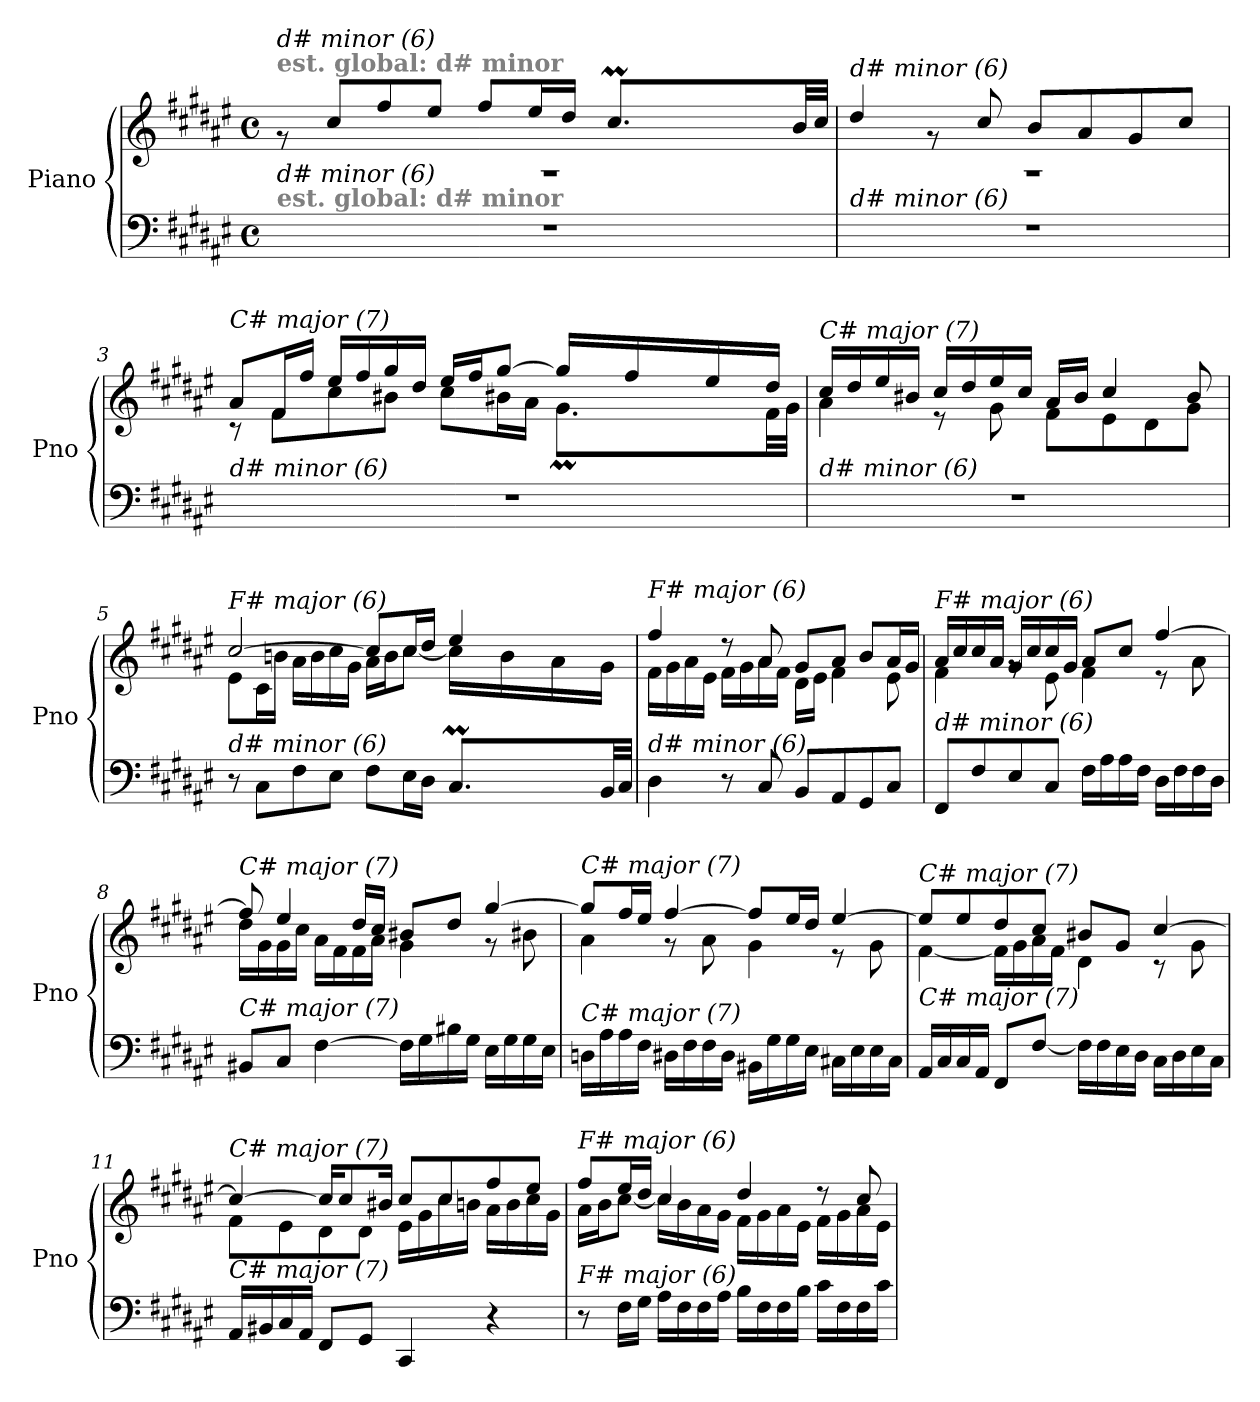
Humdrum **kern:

**kern	**kern
*part1	*part1
*staff2	*staff1
*I"Piano	*
*I'Pno	*
*clefF4	*clefG2
*k[f#c#g#d#a#e#]	*k[f#c#g#d#a#e#]
*M4/4	*M4/4
*met(c)	*met(c)
=1	=1
*^	*^
*	*	*	*^
!	!	!LO:TX:a:B:color=#808080:t=est. global&colon; d# minor	!	!
!	!	!LO:TX:i:t=d# minor (6)	!	!
!LO:TX:a:B:color=#808080:t=est. global&colon; d# minor	!	!	!	!
!LO:TX:i:t=d# minor (6)	!	!	!	!
2.ryy	1r	1rA	2.ryy	8r
.	.	.	.	8cc#/L
.	.	.	.	8ff#/
.	.	.	.	8ee#/J
.	.	.	.	8ff#/L
.	.	.	.	16ee#/L
.	.	.	.	16dd#/JJ
*	*	*	*Xtuplet	*
8.ryy	.	.	128%3dd#yy	8.cc#M/L
.	.	.	128%3cc#yy	.
.	.	.	128%3dd#yy	.
.	.	.	128%3cc#yy	.
.	.	.	128%3dd#yy	.
.	.	.	128%3cc#yy	.
.	.	.	128%3dd#yy	.
.	.	.	128%3cc#yy	.
16ryy	.	.	16ryy	32b/LL
.	.	.	.	32cc#/JJJ
*v	*v	*	*	*
=2	=2	=2	=2
!	!LO:TX:i:t=d# minor (6)	!	!
!LO:TX:i:t=d# minor (6)	!	!	!
*	*	*v	*v
1r	1rA	4dd#/
.	.	8rg
.	.	8cc#/
.	.	8b/L
.	.	8a#/
.	.	8g#/
.	.	8cc#/J
!!LO:LB:g=z
=3	=3	=3
*^	*	*^
!	!	!LO:TX:i:t=C# major (7)	!	!
!LO:TX:i:t=d# minor (6)	!	!	!	!
2.ryy	1r	8a#/L	8r	2.ryy
.	.	16f#/L	8f#\L	.
.	.	16ff#/JJ	.	.
.	.	16ee#/LL	8cc#\	.
.	.	16ff#/	.	.
.	.	16gg#/	8b#X\J	.
.	.	16dd#/JJ	.	.
.	.	16ee#/LL	8cc#\L	.
.	.	16ff#/J	.	.
.	.	[8gg#/J	16b#X\L	.
.	.	.	16a#\JJ	.
8.ryy	.	16gg#/LL]	8.g#M\L	128%3a#yy
.	.	.	.	128%3g#yy
.	.	.	.	128%3a#yy
.	.	16ff#/	.	.
.	.	.	.	128%3g#yy
.	.	.	.	128%3a#yy
.	.	.	.	128%3g#yy
.	.	16ee#/	.	.
.	.	.	.	128%3a#yy
.	.	.	.	128%3g#yy
16ryy	.	16dd#/JJ	32f#\LL	16ryy
.	.	.	32g#\JJJ	.
*v	*v	*	*	*
*	*	*v	*v
!!LO:LB:g=z
=4	=4	=4
!	!LO:TX:i:t=C# major (7)	!
!LO:TX:i:t=d# minor (6)	!	!
1r	16cc#/LL	4a#\
.	16dd#/	.
.	16ee#/	.
.	16b#X/JJ	.
.	16cc#/LL	8r
.	16dd#/	.
.	16ee#/	8g#\
.	16cc#/JJ	.
.	16a#/LL	8f#\L
.	16b#/JJ	.
.	4cc#/	8e#\
.	.	8d#\
.	8b#/	8g#\J
=5	=5	=5
*^	*	*^
!	!	!LO:TX:i:t=F# major (6)	!	!
!LO:TX:i:t=d# minor (6)	!	!	!	!
8r	2.ryy	[2cc#/	8e#\L	2.ryy
8C#\L	.	.	16c#\L	.
.	.	.	16bn\JJ	.
8F#\	.	.	16a#\LL	.
.	.	.	16b\	.
8E#\J	.	.	16cc#\	.
.	.	.	16g#\JJ	.
8F#\L	.	8cc#/L]	16a#\LL	.
.	.	.	16b\J	.
16E#\L	.	16cc#/L	[8cc#\J	.
16D#\JJ	.	16dd#/JJ	.	.
*	*Xtuplet	*	*	*
8.C#M/L	128%3D#yy	4ee#/	16cc#\LL]	8.ryy
.	128%3C#yy	.	.	.
.	128%3D#yy	.	.	.
.	.	.	16b\	.
.	128%3C#yy	.	.	.
.	128%3D#yy	.	.	.
.	128%3C#yy	.	.	.
.	.	.	16a#\	.
.	128%3D#yy	.	.	.
.	128%3C#yy	.	.	.
32BB/LL	16ryy	.	16g#\JJ	16ryy
32C#/JJJ	.	.	.	.
*v	*v	*	*	*
*	*	*v	*v
!!LO:LB:g=z
=6	=6	=6
!	!LO:TX:i:t=F# major (6)	!
!LO:TX:i:t=d# minor (6)	!	!
4D#\	4ff#/	16f#\LL
.	.	16g#\
.	.	16a#\
.	.	16e#\JJ
8r	8r	16f#\LL
.	.	16g#\
8C#/	8a#/	16a#\
.	.	16f#\JJ
8BB/L	8g#/L	16d#\LL
.	.	16e#\JJ
8AA#/	8a#/J	4f#\
8GG#/	8b/L	.
8C#/J	16a#/L	8e#\
.	16g#/JJ	.
!!LO:LB:g=z	!!
=7	=7	=7
!	!LO:TX:i:t=F# major (6)	!
!LO:TX:i:t=d# minor (6)	!	!
8FF#/L	16a#/LL	4f#\
.	16cc#/	.
8F#/	16cc#/	.
.	16a#/JJ	.
8E#/	16g#/LL	8rg
.	16cc#/	.
8C#/J	16cc#/	8e#\
.	16g#/JJ	.
16F#\LL	8a#/L	4f#\
16A#\	.	.
16A#\	8cc#/J	.
16F#\JJ	.	.
16D#\LL	[4ff#/	8r
16F#\	.	.
16F#\	.	8a#\
16D#\JJ	.	.
=8	=8	=8
!	!LO:TX:i:t=C# major (7)	!
!LO:TX:i:t=C# major (7)	!	!
8BB#X/L	8ff#/]	16dd#\LL
.	.	16g#\
8C#/J	4ee#/	16g#\
.	.	16cc#\JJ
[4F#\	.	16a#\LL
.	.	16f#\
.	16dd#/LL	16f#\
.	16cc#/JJ	16a#\JJ
16F#\LL]	8b#X/L	4g#\
16G#\	.	.
16B#X\	8dd#/J	.
16G#\JJ	.	.
16E#\LL	[4gg#/	8r
16G#\	.	.
16G#\	.	8b#X\
16E#\JJ	.	.
!!LO:PB:g=z	!!
=9	=9	=9
!	!LO:TX:i:t=C# major (7)	!
!LO:TX:i:t=C# major (7)	!	!
16Dni\LL	8gg#/L]	4a#\
16A#\	.	.
16A#\	16ff#/L	.
16F#\JJ	16ee#/JJ	.
16D#\LL	[4ff#/	8r
16F#\	.	.
16F#\	.	8a#\
16D#\JJ	.	.
16BB#X\LL	8ff#/L]	4g#\
16G#\	.	.
16G#\	16ee#/L	.
16E#\JJ	16dd#/JJ	.
16C#X\LL	[4ee#/	8r
16E#\	.	.
16E#\	.	8g#\
16C#\JJ	.	.
!!LO:LB:g=z	!!
=10	=10	=10
!	!LO:TX:i:t=C# major (7)	!
!LO:TX:i:t=C# major (7)	!	!
16AA#/LL	8ee#/L]	[4f#\
16C#/	.	.
16C#/	8ee#/	.
16AA#/JJ	.	.
8FF#/L	8dd#/	16f#\LL]
.	.	16g#\
[8F#/J	8cc#/J	16a#\
.	.	16f#\JJ
16F#\LL]	8b#X/L	4d#\
16F#\	.	.
16E#\	8g#/J	.
16D#\JJ	.	.
16C#\LL	[4cc#/	8r
16D#\	.	.
16E#\	.	8g#\
16C#\JJ	.	.
=11	=11	=11
!	!LO:TX:i:t=C# major (7)	!
!LO:TX:i:t=C# major (7)	!	!
16AA#/LL	4cc#/_	8f#\L
16BB#X/	.	.
16C#/	.	8e#\
16AA#/JJ	.	.
8FF#/L	16cc#/KL]	8d#\
.	8cc#/	.
8GG#/J	.	8d#\J
.	16b#X/Jk	.
4CC#/	8cc#/L	16e#\LL
.	.	16g#\
.	8cc#/	16cc#\
.	.	16bn\JJ
4r	8ff#/	16a#\LL
.	.	16b\
.	8ee#/J	16cc#\
.	.	16g#\JJ
!!LO:LB:g=z	!!
=12	=12	=12
!	!LO:TX:i:t=F# major (6)	!
!LO:TX:i:t=F# major (6)	!	!
8r	8ff#/L	16a#\LL
.	.	16b\J
16F#\LL	16ee#/L	[8cc#\J
16G#\JJ	16dd#/JJ	.
16A#\LL	4cc#/	16cc#\LL]
16F#\	.	16b\
16F#\	.	16a#\
16A#\JJ	.	16g#\JJ
16B\LL	4dd#/	16f#\LL
16F#\	.	16g#\
16F#\	.	16a#\
16B\JJ	.	16e#\JJ
16c#\LL	8r	16f#\LL
16F#\	.	16g#\
16F#\	8cc#/	16a#\
16c#\JJ	.	16e#\JJ
*	*v	*v
=	=
*-	*-
